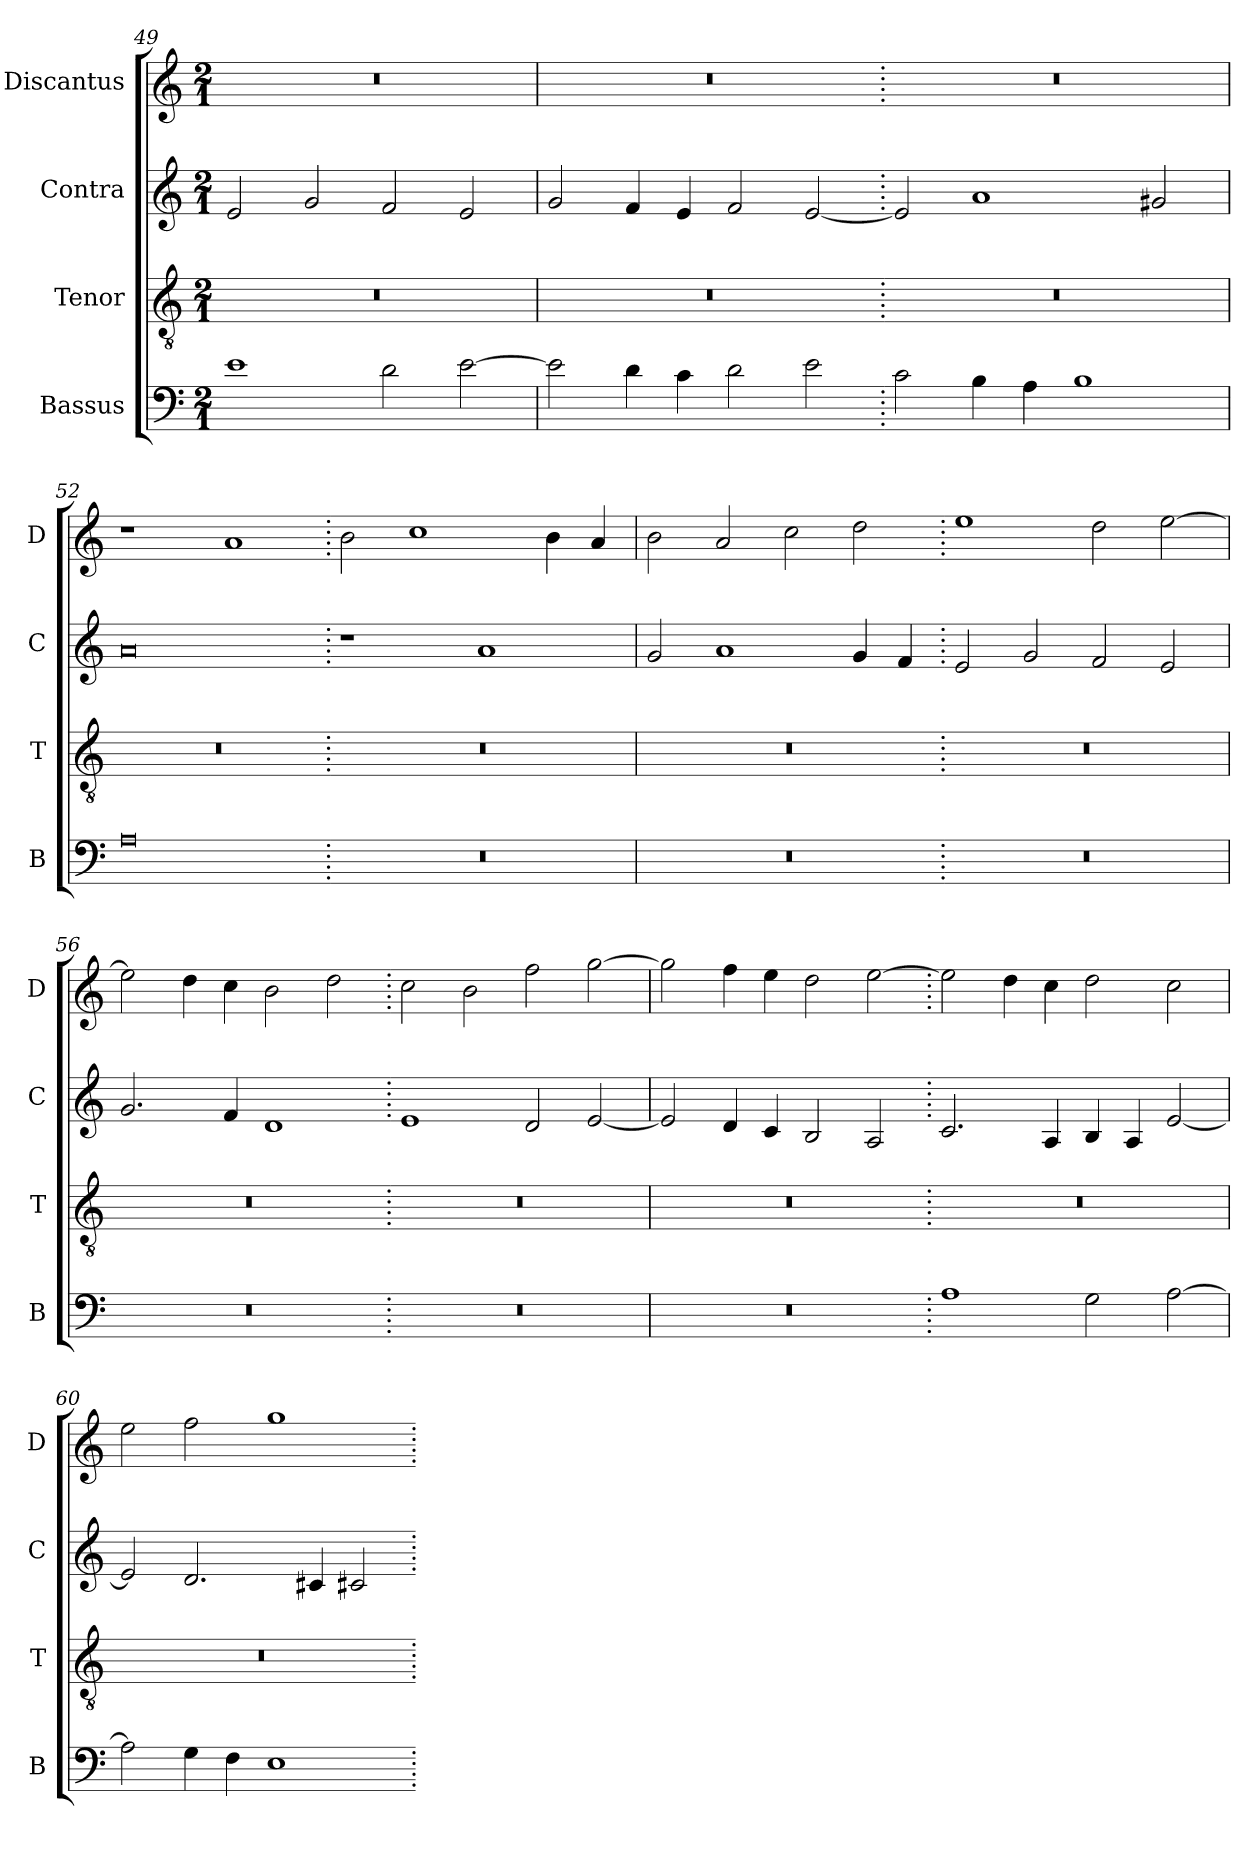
**kern	**kern	**kern	**kern
*part4	*part3	*part2	*part1
*staff4	*staff3	*staff2	*staff1
*I"Bassus	*I"Tenor	*I"Contra	*I"Discantus
*I'B	*I'T	*I'C	*I'D
*clefF4	*clefGv2	*clefG2	*clefG2
*k[]	*k[]	*k[]	*k[]
*M2/1	*M2/1	*M2/1	*M2/1
=49	=49	=49	=49
1e	0r	2e/	0r
.	.	2g/	.
2d\	.	2f/	.
[2e\	.	2e/	.
=50	=50	=50	=50
2e\]	0r	2g/	0r
4d\	.	4f/	.
4c\	.	4e/	.
2d\	.	2f/	.
2e\	.	[2e/	.
=51.	=51.	=51.	=51.
2c\	0r	2e/]	0r
4B\	.	1a	.
4A\	.	.	.
1B	.	.	.
.	.	2g#X/	.
=52	=52	=52	=52
0A	0r	0a	1r
.	.	.	1a
=53.	=53.	=53.	=53.
0r	0r	1r	2b\
.	.	.	1cc
.	.	1a	.
.	.	.	4b\
.	.	.	4a/
=54	=54	=54	=54
0r	0r	2g/	2b\
.	.	1a	2a/
.	.	.	2cc\
.	.	4g/	2dd\
.	.	4f/	.
=55.	=55.	=55.	=55.
0r	0r	2e/	1ee
.	.	2g/	.
.	.	2f/	2dd\
.	.	2e/	[2ee\
=56	=56	=56	=56
0r	0r	2.g/	2ee\]
.	.	.	4dd\
.	.	4f/	4cc\
.	.	1d	2b\
.	.	.	2dd\
=57.	=57.	=57.	=57.
0r	0r	1e	2cc\
.	.	.	2b\
.	.	2d/	2ff\
.	.	[2e/	[2gg\
=58	=58	=58	=58
0r	0r	2e/]	2gg\]
.	.	4d/	4ff\
.	.	4c/	4ee\
.	.	2B/	2dd\
.	.	2A/	[2ee\
=59.	=59.	=59.	=59.
1A	0r	2.c/	2ee\]
.	.	.	4dd\
.	.	4A/	4cc\
2G\	.	4B/	2dd\
.	.	4A/	.
[2A\	.	[2e/	2cc\
=60	=60	=60	=60
2A\]	0r	2e/]	2ee\
4G\	.	2.d/	2ff\
4F\	.	.	.
1E	.	.	1gg
.	.	4c#X/	.
.	.	2c#X/	.
=.	=.	=.	=.
*-	*-	*-	*-
